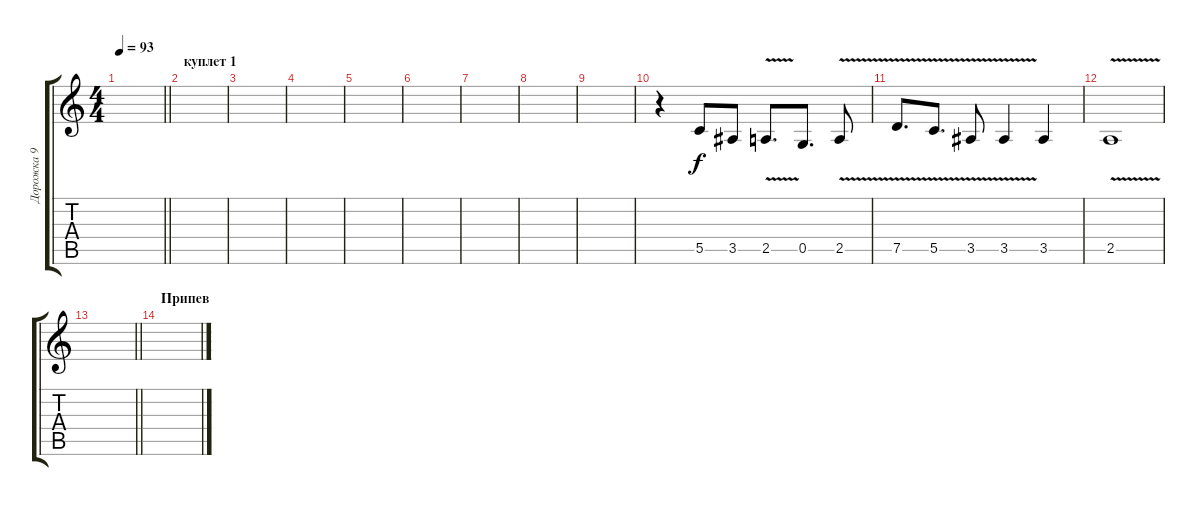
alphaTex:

\track ("Дорожка 9" "Дорожка 9") {instrument distortionguitar}
\staff {score tabs}
\tuning (D4 A3 F3 C3 G2 D2) {hide}
\ts (4 4)
\tempo 93
\clef g2
\barLineRight lightlight
\ks c
|
\section ("" "куплет 1")
|
|
|
|
|
|
|
|
r.4 5.5.8 3.5.8 2.5{v}.8{d} 0.5.8{d} 2.5{v}.8 |
7.5{v}.8{d} 5.5{v}.8{d} 3.5{v}.8 3.5{v}.4 3.5.4 |
2.5{v}.1 |
\barLineRight lightlight
|
\section ("" "Припев")
